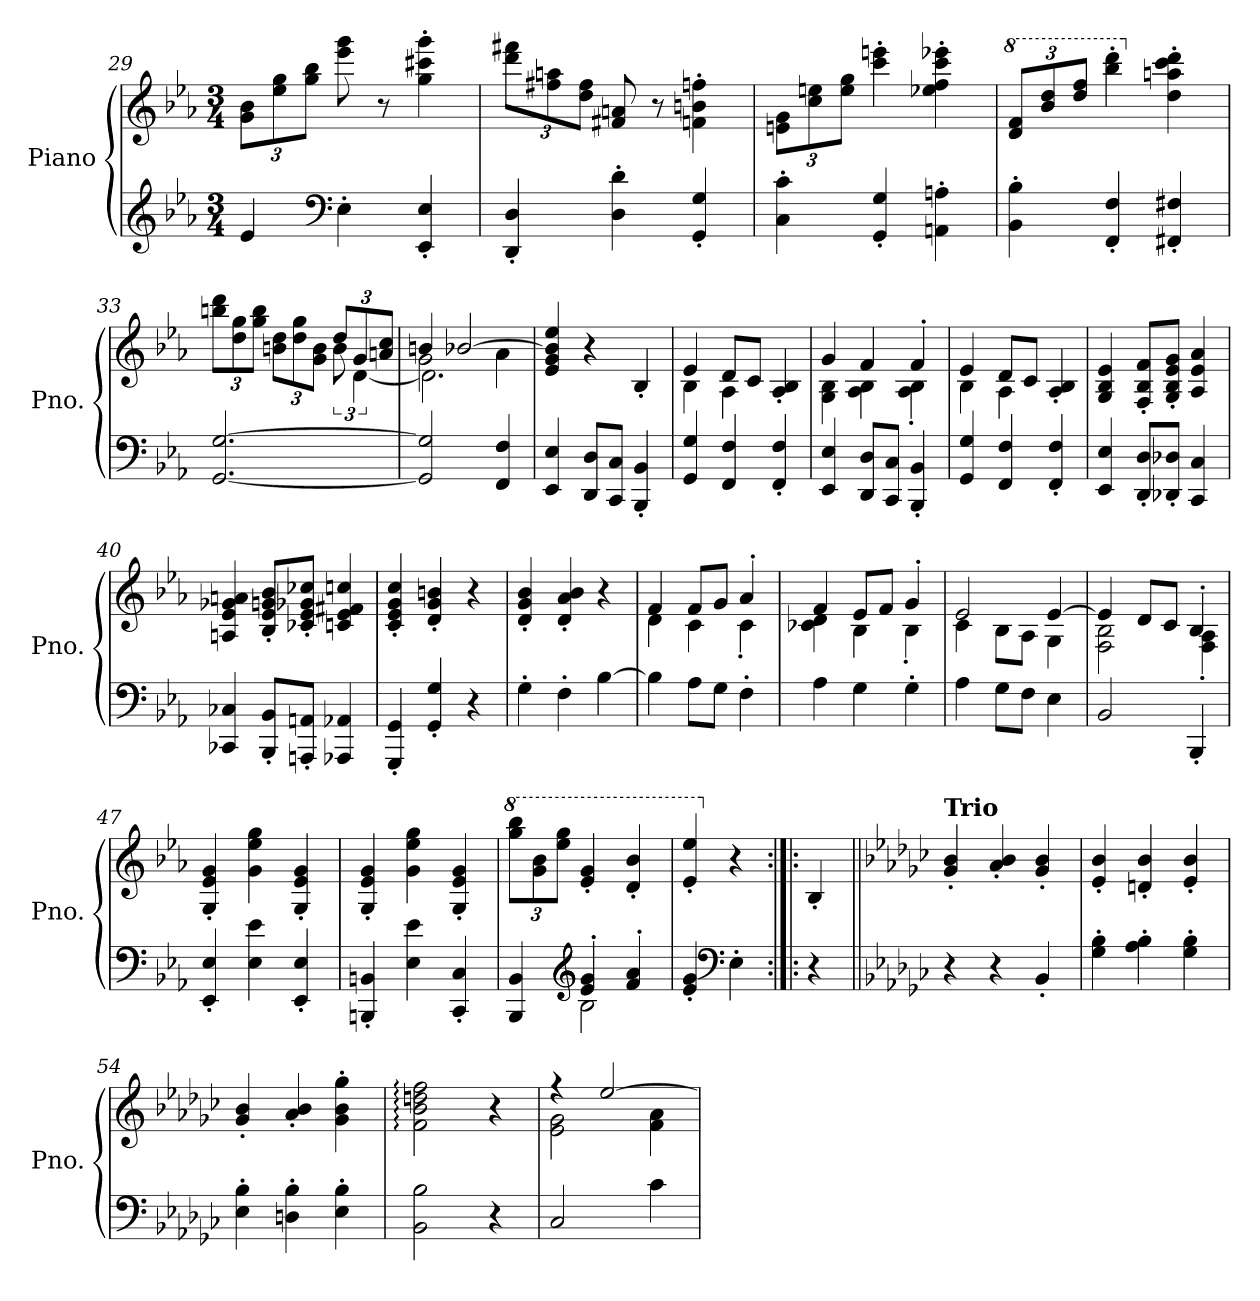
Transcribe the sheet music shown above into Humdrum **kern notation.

**kern	**kern
*part1	*part1
*staff2	*staff1
*I"Piano	*
*I'Pno.	*
*clefG2	*clefG2
*k[b-e-a-]	*k[b-e-a-]
*M3/4	*M3/4
*	*Xbrackettup
=29	=29
4e-/	12g\ 12b-\L
.	12ee-\ 12gg\
.	12gg\ 12bb-\J
*clefF4	*
4E-'\	8eee-\ 8ggg\
.	8r
4EE-/' 4E-/'	4gg\' 4ccc#X\' 4ggg\'
=30	=30
4DD/' 4D/'	12ddd\ 12fff#X\L
.	12ff#X\ 12aan\
.	12dd\ 12ff#\J
4D\' 4d\'	8f#X/ 8an/
.	8r
4GG/' 4G/'	4fn\' 4bn\' 4ffn\'
=31	=31
4C\' 4c\'	12en\ 12g\L
.	12cc\ 12een\
.	12ee\ 12gg\J
4GG/' 4G/'	4ccc\' 4eeen\'
4AAn\' 4An\'	4ee-X\' 4ff\' 4ccc\' 4eee-X\'
=32	=32
*	*8va
4BB-\' 4B-\'	12dd/ 12ff/L
.	12bb-/ 12ddd/
.	12ddd/ 12fff/J
4FF/' 4F/'	4bbb-\' 4dddd\'
*	*X8va
4FF#X/' 4F#X/'	4dd\' 4aan\' 4ccc\' 4ddd\'
=33	=33
*	*^
[2.GG/ [2.G/	12bbn\ 12ddd\L	2ryy
.	12dd\ 12gg\	.
.	12gg\ 12bb\J	.
.	12bn\ 12dd\L	.
.	12dd\ 12gg\	.
.	12g\ 12b\J	.
*	*	*brackettup
.	12dd/L	12b\
.	12g/	[6d\
.	12an/ 12cc/J	.
=34	=34	=34
*	*	*^
2GG/] 2G/]	4bn/	2g\	2.d\]
.	[2b-X/	.	.
4FF/ 4F/	.	4a-\	.
*	*v	*v	*v
!!LO:LB:g=z
=35	=35
4EE-/ 4E-/	4e-/ 4g/ 4b-/] 4ee-/
8DD/ 8D/L	4r
8CC/ 8C/J	.
4BBB-/' 4BB-/'	4B-'/
=36	=36
*	*^
4GG/ 4G/	4e-/	4B-\
4FF/ 4F/	8d/L	4A-\
.	8c/J	.
4FF/' 4F/'	4A-/' 4B-/'	4ryy
=37	=37	=37
4EE-/ 4E-/	4g/	4G\ 4B-\
8DD/ 8D/L	4f/	4A-\ 4B-\
8CC/ 8C/J	.	.
4BBB-/' 4BB-/'	4f'/	4A-\' 4B-\'
=38	=38	=38
4GG/ 4G/	4e-/	4B-\
4FF/ 4F/	8d/L	4A-\
.	8c/J	.
4FF/' 4F/'	4A-/' 4B-/'	4ryy
*	*v	*v
=39	=39
4EE-/ 4E-/	4G/ 4B-/ 4e-/
8DD/' 8D/'L	8F/' 8B-/' 8f/'L
8DD-X/' 8D-X/'J	8G/' 8B-/' 8e-/' 8g/'J
4CC/ 4C/	4A-/ 4e-/ 4a-/
=40	=40
4CC-X/ 4C-X/	4An/ 4e-/ 4g-X/ 4an/
8BBB-/' 8BB-/'L	8B-/' 8e-/' 8gn/' 8b-/'L
8AAAn/' 8AAn/'J	8c-X/' 8e-/' 8g-X/' 8cc-X/'J
4AAA-X/ 4AA-X/	4cn/ 4e-/ 4f#X/ 4ccn/
=41	=41
4GGG/' 4GG/'	4c/' 4e-/' 4g/' 4cc/'
4GG/' 4G/'	4d/' 4g/' 4bn/'
4r	4r
=42	=42
4G'\	4d/' 4g/' 4b-/'
4F'\	4d/' 4a-/' 4b-/'
[4B-\	4r
=43	=43
*	*^
4B-\]	4f/	4d\
8A-\L	8f/L	4c\
8G\J	8g/J	.
4F'\	4a-'/	4c'\
!!LO:LB:g=z	!!
=44	=44	=44
4A-\	4f/	4c-X\ 4d\
4G\	8e-/L	4B-\
.	8f/J	.
4G'\	4g'/	4B-'\
=45	=45	=45
4A-\	2e-/	4c\
8G\L	.	8B-\L
8F\J	.	8A-\J
4E-\	[4e-/	4G\
=46	=46	=46
2BB-/	4e-/]	2F\ 2B-\
.	8d/L	.
.	8c/J	.
4BBB-'/	4B-'/	4F\' 4A-\'
*	*v	*v
=47	=47
4EE-/' 4E-/'	4G/' 4e-/' 4g/'
4E-\ 4e-\	4g\ 4ee-\ 4gg\
4EE-/' 4E-/'	4G/' 4e-/' 4g/'
=48	=48
4BBBn/' 4BBn/'	4G/' 4e-/' 4g/'
4E-\ 4e-\	4g\ 4ee-\ 4gg\
4CC/' 4C/'	4G/' 4e-/' 4g/'
=49	=49
*^	*
*	*	*8va
*	*	*Xbrackettup
4BBB-/ 4BB-/	4ryy	12ggg\ 12bbb-\L
.	.	12gg\ 12bb-\
.	.	12eee-\ 12ggg\J
*clefG2	*	*
4e-/' 4g/'	2B-\	4ee-/' 4gg/'
4f/' 4a-/'	.	4dd/' 4bb-/'
*v	*v	*
=50	=50
4e-/' 4g/'	4ee-/' 4eee-/'
*clefF4	*
*	*X8va
4E-'\	4r
=51:|!|:	=51:|!|:
4r	4B-'/
!!LO:PB:g=z
=52||	=52||
*k[b-e-a-d-g-c-]	*k[b-e-a-d-g-c-]
!	!LO:TX:a:B:t=Trio
4r	4g-/' 4b-/'
4r	4a-/' 4b-/'
4BB-'/	4g-/' 4b-/'
=53	=53
4G-\' 4B-\'	4e-/' 4b-/'
4A-\' 4B-\'	4dn/' 4b-/'
4G-\' 4B-\'	4e-/' 4b-/'
=54	=54
4E-\' 4B-\'	4g-/' 4b-/'
4Dn\' 4B-\'	4a-/' 4b-/'
4E-\' 4B-\'	4g-\' 4b-\' 4gg-\'
=55	=55
2BB-\ 2B-\	2f\: 2b-\: 2ddn\: 2ff\:
4r	4r
=56	=56
*	*^
2C-/	4r	2e-\ 2g-\
.	[2ee-/	.
4c-\	.	4f\ 4a-\
*	*v	*v
=	=
*-	*-
